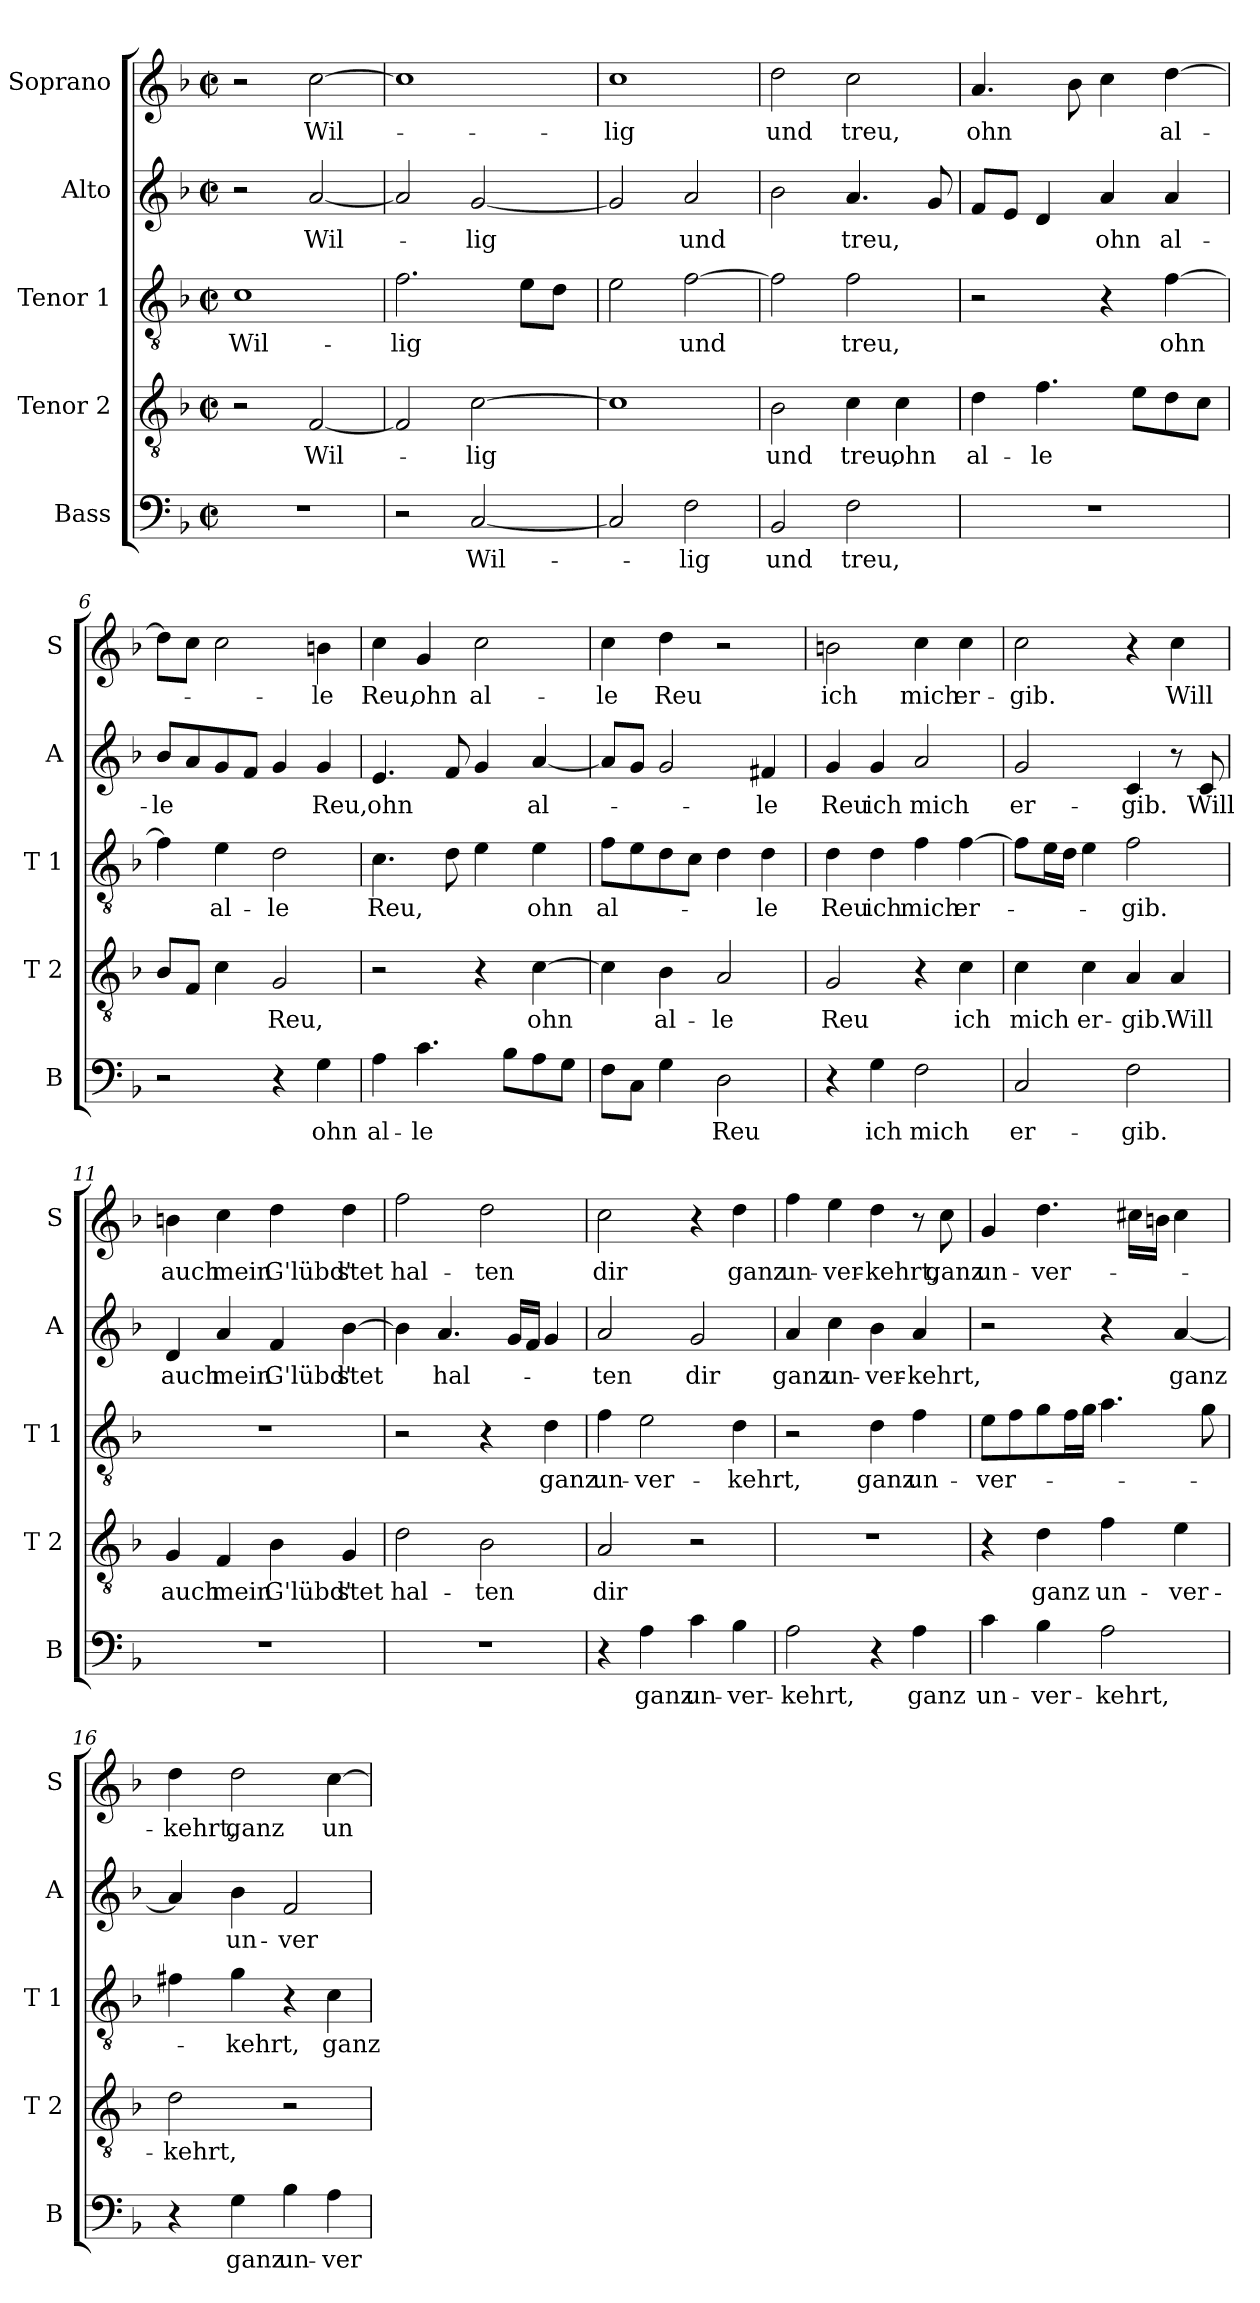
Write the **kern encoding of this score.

**kern	**text	**kern	**text	**kern	**text	**kern	**text	**kern	**text
*part5	*part5	*part4	*part4	*part3	*part3	*part2	*part2	*part1	*part1
*staff5	*staff5	*staff4	*staff4	*staff3	*staff3	*staff2	*staff2	*staff1	*staff1
*I"Bass	*	*I"Tenor 2	*	*I"Tenor 1	*	*I"Alto	*	*I"Soprano	*
*I'B	*	*I'T 2	*	*I'T 1	*	*I'A	*	*I'S	*
*clefF4	*	*clefGv2	*	*clefGv2	*	*clefG2	*	*clefG2	*
*k[b-]	*	*k[b-]	*	*k[b-]	*	*k[b-]	*	*k[b-]	*
*F:	*	*F:	*	*F:	*	*F:	*	*F:	*
*M2/2	*	*M2/2	*	*M2/2	*	*M2/2	*	*M2/2	*
*met(c|)	*	*met(c|)	*	*met(c|)	*	*met(c|)	*	*met(c|)	*
=1	=1	=1	=1	=1	=1	=1	=1	=1	=1
!	!	!	!	!	!LO:LY:b	!	!	!	!
1r	.	2r	.	1c	Wil-	2r	.	2r	.
!	!	!	!LO:LY:b	!	!	!	!LO:LY:b	!	!LO:LY:b
.	.	[2F/	Wil-	.	.	[2a/	Wil-	[2cc\	Wil-
=2	=2	=2	=2	=2	=2	=2	=2	=2	=2
!	!	!	!	!	!LO:LY:b	!	!	!	!
2r	.	2F/]	.	2.f\	-lig	2a/]	.	1cc]	.
!	!LO:LY:b	!	!LO:LY:b	!	!	!	!LO:LY:b	!	!
[2C/	Wil-	[2c\	-lig	.	.	[2g/	-lig	.	.
.	.	.	.	8e\L	.	.	.	.	.
.	.	.	.	8d\J	.	.	.	.	.
=3	=3	=3	=3	=3	=3	=3	=3	=3	=3
!	!	!	!	!	!	!	!	!	!LO:LY:b
2C/]	.	1c]	.	2e\	.	2g/]	.	1cc	-lig
!	!LO:LY:b	!	!	!	!LO:LY:b	!	!LO:LY:b	!	!
2F\	-lig	.	.	[2f\	und	2a/	und	.	.
=4	=4	=4	=4	=4	=4	=4	=4	=4	=4
!	!LO:LY:b	!	!LO:LY:b	!	!	!	!	!	!LO:LY:b
2BB-/	und	2B-\	und	2f\]	.	2b-\	.	2dd\	und
!	!LO:LY:b	!	!LO:LY:b	!	!LO:LY:b	!	!LO:LY:b	!	!LO:LY:b
2F\	treu,	4c\	treu,	2f\	treu,	4.a/	treu,	2cc\	treu,
!	!	!	!LO:LY:b	!	!	!	!	!	!
.	.	4c\	ohn	.	.	.	.	.	.
.	.	.	.	.	.	8g/	.	.	.
=5	=5	=5	=5	=5	=5	=5	=5	=5	=5
!	!	!	!LO:LY:b	!	!	!	!	!	!LO:LY:b
1r	.	4d\	al-	2r	.	8f/L	.	4.a/	ohn
.	.	.	.	.	.	8e/J	.	.	.
!	!	!	!LO:LY:b	!	!	!	!	!	!
.	.	4.f\	-le	.	.	4d/	.	.	.
.	.	.	.	.	.	.	.	8b-\	.
!	!	!	!	!	!	!	!LO:LY:b	!	!
.	.	.	.	4r	.	4a/	ohn	4cc\	.
.	.	8e\L	.	.	.	.	.	.	.
!	!	!	!	!	!LO:LY:b	!	!LO:LY:b	!	!LO:LY:b
.	.	8d\	.	[4f\	ohn	4a/	al-	[4dd\	al-
.	.	8c\J	.	.	.	.	.	.	.
!!LO:LB:g=z
=6	=6	=6	=6	=6	=6	=6	=6	=6	=6
!	!	!	!	!	!	!	!LO:LY:b	!	!
2r	.	8B-/L	.	4f\]	.	8b-/L	-le	8dd\L]	.
.	.	8F/J	.	.	.	8a/	.	8cc\J	.
!	!	!	!	!	!LO:LY:b	!	!	!	!
.	.	4c\	.	4e\	al-	8g/	.	2cc\	.
.	.	.	.	.	.	8f/J	.	.	.
!	!	!	!LO:LY:b	!	!LO:LY:b	!	!	!	!
4r	.	2G/	Reu,	2d\	-le	4g/	.	.	.
!	!LO:LY:b	!	!	!	!	!	!LO:LY:b	!	!LO:LY:b
4G\	ohn	.	.	.	.	4g/	Reu,	4bn\	-le
=7	=7	=7	=7	=7	=7	=7	=7	=7	=7
!	!LO:LY:b	!	!	!	!LO:LY:b	!	!LO:LY:b	!	!LO:LY:b
4A\	al-	2r	.	4.c\	Reu,	4.e/	ohn	4cc\	Reu,
!	!LO:LY:b	!	!	!	!	!	!	!	!LO:LY:b
4.c\	-le	.	.	.	.	.	.	4g/	ohn
.	.	.	.	8d\	.	8f/	.	.	.
!	!	!	!	!	!	!	!	!	!LO:LY:b
.	.	4r	.	4e\	.	4g/	.	2cc\	al-
8B-\L	.	.	.	.	.	.	.	.	.
!	!	!	!LO:LY:b	!	!LO:LY:b	!	!LO:LY:b	!	!
8A\	.	[4c\	ohn	4e\	ohn	[4a/	al-	.	.
8G\J	.	.	.	.	.	.	.	.	.
=8	=8	=8	=8	=8	=8	=8	=8	=8	=8
!	!	!	!	!	!LO:LY:b	!	!	!	!LO:LY:b
8F\L	.	4c\]	.	8f\L	al-	8a/L]	.	4cc\	-le
8C\J	.	.	.	8e\	.	8g/J	.	.	.
!	!	!	!LO:LY:b	!	!	!	!	!	!LO:LY:b
4G\	.	4B-\	al-	8d\	.	2g/	.	4dd\	Reu
.	.	.	.	8c\J	.	.	.	.	.
!	!LO:LY:b	!	!LO:LY:b	!	!	!	!	!	!
2D\	Reu	2A/	-le	4d\	.	.	.	2r	.
!	!	!	!	!	!LO:LY:b	!	!LO:LY:b	!	!
.	.	.	.	4d\	-le	4f#X/	-le	.	.
=9	=9	=9	=9	=9	=9	=9	=9	=9	=9
!	!	!	!LO:LY:b	!	!LO:LY:b	!	!LO:LY:b	!	!LO:LY:b
4r	.	2G/	Reu	4d\	Reu	4g/	Reu	2bn\	ich
!	!LO:LY:b	!	!	!	!LO:LY:b	!	!LO:LY:b	!	!
4G\	ich	.	.	4d\	ich	4g/	ich	.	.
!	!LO:LY:b	!	!	!	!LO:LY:b	!	!LO:LY:b	!	!LO:LY:b
2F\	mich	4r	.	4f\	mich	2a/	mich	4cc\	mich
!	!	!	!LO:LY:b	!	!LO:LY:b	!	!	!	!LO:LY:b
.	.	4c\	ich	[4f\	er-	.	.	4cc\	er-
!!LO:PB:g=z
=10	=10	=10	=10	=10	=10	=10	=10	=10	=10
!	!LO:LY:b	!	!LO:LY:b	!	!	!	!LO:LY:b	!	!LO:LY:b
2C/	er-	4c\	mich	8f\L]	.	2g/	er-	2cc\	-gib.
.	.	.	.	16e\L	.	.	.	.	.
.	.	.	.	16d\JJ	.	.	.	.	.
!	!	!	!LO:LY:b	!	!	!	!	!	!
.	.	4c\	er-	4e\	.	.	.	.	.
!	!LO:LY:b	!	!LO:LY:b	!	!LO:LY:b	!	!LO:LY:b	!	!
2F\	-gib.	4A/	-gib.	2f\	-gib.	4c/	-gib.	4r	.
!	!	!	!LO:LY:b	!	!	!	!	!	!LO:LY:b
.	.	4A/	Will	.	.	8r	.	4cc\	Will
!	!	!	!	!	!	!	!LO:LY:b	!	!
.	.	.	.	.	.	8c/	Will	.	.
=11	=11	=11	=11	=11	=11	=11	=11	=11	=11
!	!	!	!LO:LY:b	!	!	!	!LO:LY:b	!	!LO:LY:b
1r	.	4G/	auch	1r	.	4d/	auch	4bn\	auch
!	!	!	!LO:LY:b	!	!	!	!LO:LY:b	!	!LO:LY:b
.	.	4F/	mein	.	.	4a/	mein	4cc\	mein
!	!	!	!LO:LY:b	!	!	!	!LO:LY:b	!	!LO:LY:b
.	.	4B-\	G'lübd'	.	.	4f/	G'lübd'	4dd\	G'lübd'
!	!	!	!LO:LY:b	!	!	!	!LO:LY:b	!	!LO:LY:b
.	.	4G/	stet	.	.	[4b-\	stet	4dd\	stet
=12	=12	=12	=12	=12	=12	=12	=12	=12	=12
!	!	!	!LO:LY:b	!	!	!	!	!	!LO:LY:b
1r	.	2d\	hal-	2r	.	4b-\]	.	2ff\	hal-
!	!	!	!	!	!	!	!LO:LY:b	!	!
.	.	.	.	.	.	4.a/	hal-	.	.
!	!	!	!LO:LY:b	!	!	!	!	!	!LO:LY:b
.	.	2B-\	-ten	4r	.	.	.	2dd\	-ten
.	.	.	.	.	.	16g/LL	.	.	.
.	.	.	.	.	.	16f/JJ	.	.	.
!	!	!	!	!	!LO:LY:b	!	!	!	!
.	.	.	.	4d\	ganz	4g/	.	.	.
=13	=13	=13	=13	=13	=13	=13	=13	=13	=13
!	!	!	!LO:LY:b	!	!LO:LY:b	!	!LO:LY:b	!	!LO:LY:b
4r	.	2A/	dir	4f\	un-	2a/	-ten	2cc\	dir
!	!LO:LY:b	!	!	!	!LO:LY:b	!	!	!	!
4A\	ganz	.	.	2e\	-ver-	.	.	.	.
!	!LO:LY:b	!	!	!	!	!	!LO:LY:b	!	!
4c\	un-	2r	.	.	.	2g/	dir	4r	.
!	!LO:LY:b	!	!	!	!LO:LY:b	!	!	!	!LO:LY:b
4B-\	-ver-	.	.	4d\	-kehrt,	.	.	4dd\	ganz
!!LO:LB:g=z
=14	=14	=14	=14	=14	=14	=14	=14	=14	=14
!	!LO:LY:b	!	!	!	!	!	!LO:LY:b	!	!LO:LY:b
2A\	-kehrt,	1r	.	2r	.	4a/	ganz	4ff\	un-
!	!	!	!	!	!	!	!LO:LY:b	!	!LO:LY:b
.	.	.	.	.	.	4cc\	un-	4ee\	-ver-
!	!	!	!	!	!LO:LY:b	!	!LO:LY:b	!	!LO:LY:b
4r	.	.	.	4d\	ganz	4b-\	-ver-	4dd\	-kehrt,
!	!LO:LY:b	!	!	!	!LO:LY:b	!	!LO:LY:b	!	!
4A\	ganz	.	.	4f\	un-	4a/	-kehrt,	8r	.
!	!	!	!	!	!	!	!	!	!LO:LY:b
.	.	.	.	.	.	.	.	8cc\	ganz
=15	=15	=15	=15	=15	=15	=15	=15	=15	=15
!	!LO:LY:b	!	!	!	!LO:LY:b	!	!	!	!LO:LY:b
4c\	un-	4r	.	8e\L	-ver-	2r	.	4g/	un-
.	.	.	.	8f\	.	.	.	.	.
!	!LO:LY:b	!	!LO:LY:b	!	!	!	!	!	!LO:LY:b
4B-\	-ver-	4d\	ganz	8g\	.	.	.	4.dd\	-ver-
.	.	.	.	16f\L	.	.	.	.	.
.	.	.	.	16g\JJ	.	.	.	.	.
!	!LO:LY:b	!	!LO:LY:b	!	!	!	!	!	!
2A\	-kehrt,	4f\	un-	4.a\	.	4r	.	.	.
.	.	.	.	.	.	.	.	16cc#X\LL	.
.	.	.	.	.	.	.	.	16bn\JJ	.
!	!	!	!LO:LY:b	!	!	!	!LO:LY:b	!	!
.	.	4e\	-ver-	.	.	[4a/	ganz	4cc#\	.
.	.	.	.	8g\	.	.	.	.	.
=16	=16	=16	=16	=16	=16	=16	=16	=16	=16
!	!	!	!LO:LY:b	!	!	!	!	!	!LO:LY:b
4r	.	2d\	-kehrt,	4f#X\	.	4a/]	.	4dd\	-kehrt,
!	!LO:LY:b	!	!	!	!LO:LY:b	!	!LO:LY:b	!	!LO:LY:b
4G\	ganz	.	.	4g\	-kehrt,	4b-\	un-	2dd\	ganz
!	!LO:LY:b	!	!	!	!	!	!LO:LY:b	!	!
4B-\	un-	2r	.	4r	.	2f/	-ver-	.	.
!	!LO:LY:b	!	!	!	!LO:LY:b	!	!	!	!LO:LY:b
4A\	-ver-	.	.	4c\	ganz	.	.	[4cc\	un-
=	=	=	=	=	=	=	=	=	=
*-	*-	*-	*-	*-	*-	*-	*-	*-	*-
